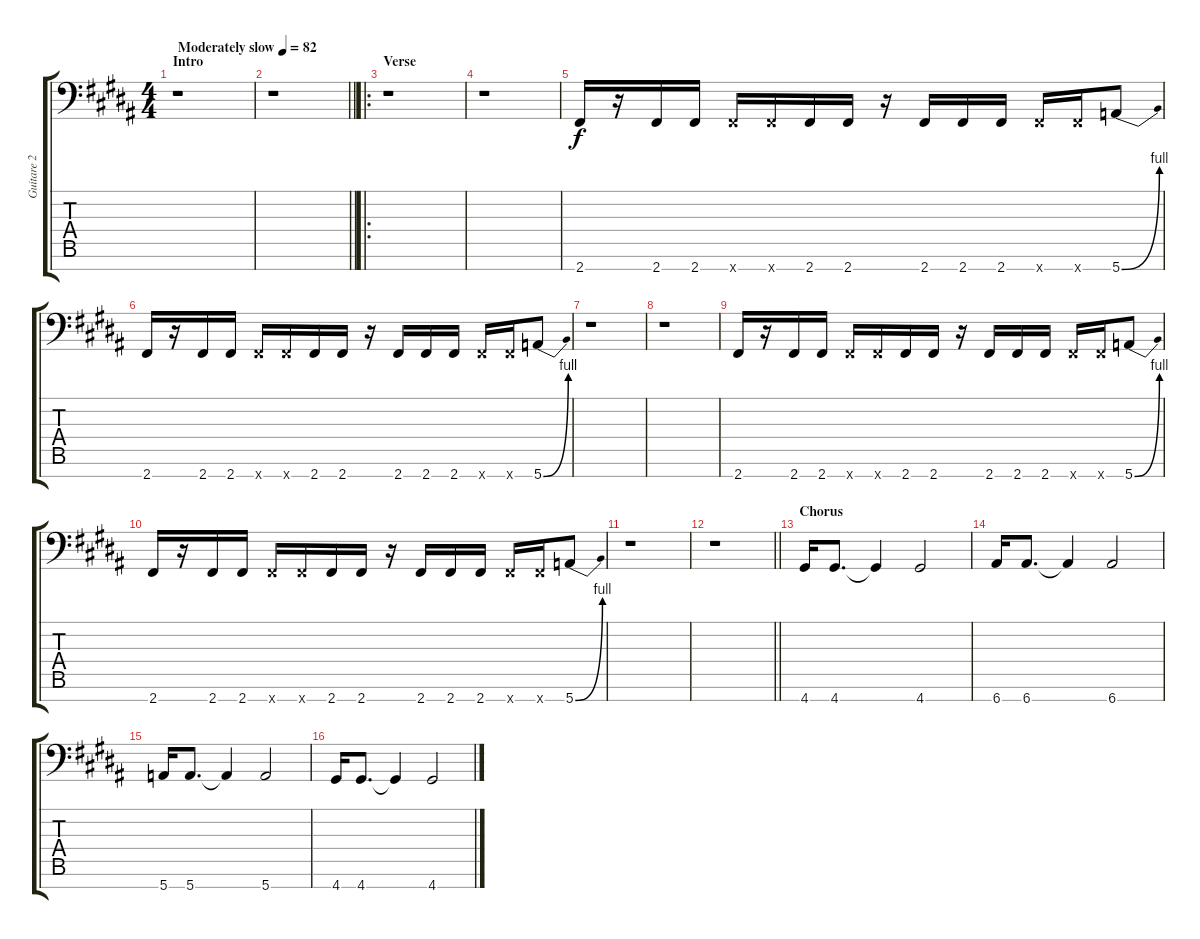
\track ("Guitare 2" "Guitare 2") {instrument overdrivenguitar}
\staff {score tabs}
\tuning (E4 B3 G3 D3 A2 E2 E1) {hide}
\ts (4 4)
\section ("" "Intro")
\tempo (82 "Moderately slow")
\clef f4
\ks b
r.1{dy f instrument overdrivenguitar} |
\barLineRight lightlight
r.1 |
\ro
\section ("" "Verse")
r.1 |
r.1 |
2.7.16 r.16 2.7.16 2.7.16 2.7{x}.16 2.7{x}.16 2.7.16 2.7.16 r.16 2.7.16 2.7.16 2.7.16 2.7{x}.16 2.7{x}.16 5.7{be (bend 0 0 60 4)}.8 |
2.7.16 r.16 2.7.16 2.7.16 2.7{x}.16 2.7{x}.16 2.7.16 2.7.16 r.16 2.7.16 2.7.16 2.7.16 2.7{x}.16 2.7{x}.16 5.7{be (bend 0 0 60 4)}.8 |
r.1 |
r.1 |
2.7.16 r.16 2.7.16 2.7.16 2.7{x}.16 2.7{x}.16 2.7.16 2.7.16 r.16 2.7.16 2.7.16 2.7.16 2.7{x}.16 2.7{x}.16 5.7{be (bend 0 0 60 4)}.8 |
2.7.16 r.16 2.7.16 2.7.16 2.7{x}.16 2.7{x}.16 2.7.16 2.7.16 r.16 2.7.16 2.7.16 2.7.16 2.7{x}.16 2.7{x}.16 5.7{be (bend 0 0 60 4)}.8 |
r.1 |
\barLineRight lightlight
r.1 |
\section ("" "Chorus")
4.7.16 4.7.8{d} 4.7{t}.4 4.7.2 |
6.7.16 6.7.8{d} 6.7{t}.4 6.7.2 |
5.7.16 5.7.8{d} 5.7{t}.4 5.7.2 |
4.7.16 4.7.8{d} 4.7{t}.4 4.7.2
